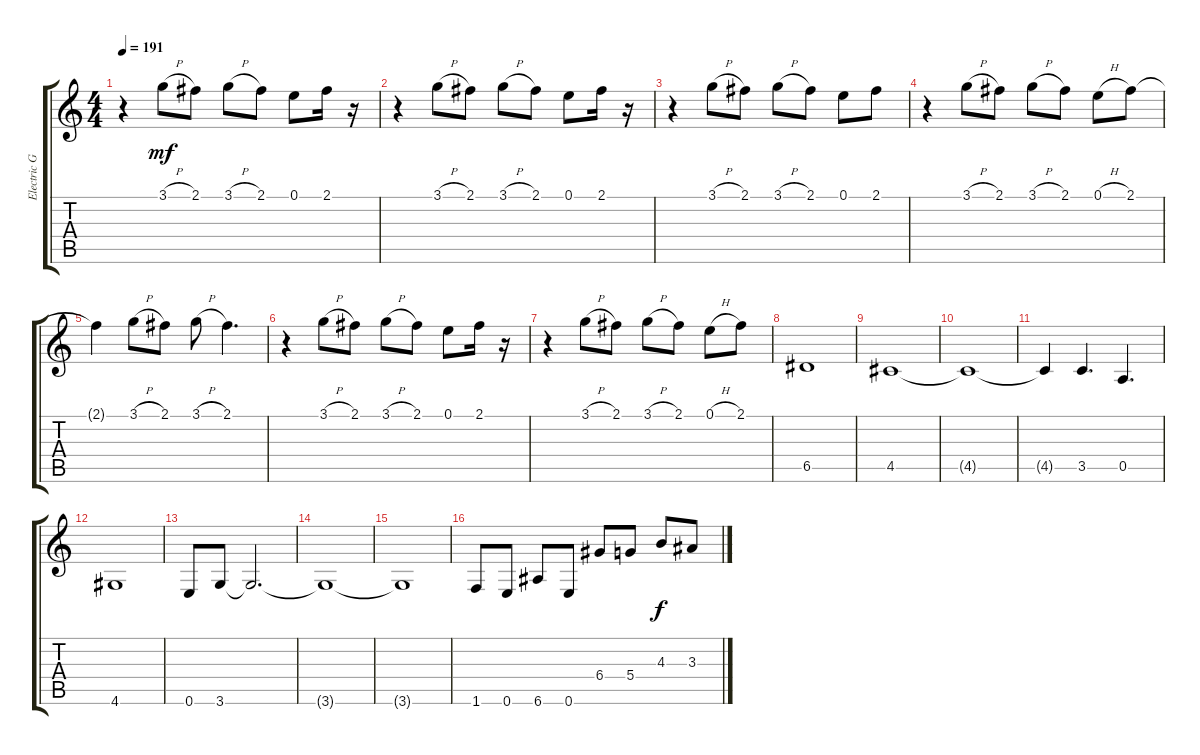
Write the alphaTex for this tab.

\track ("Electric Guitar Right" "Electric G") {instrument distortionguitar}
\staff {score tabs}
\tuning (E4 B3 G3 D3 A2 E2) {hide}
\ts (4 4)
\tempo 191
\clef g2
\ks c
r.4{dy mf} 3.1{h}.8 2.1.8 3.1{h}.8 2.1.8 0.1.8 2.1.16 r.16 |
r.4 3.1{h}.8 2.1.8 3.1{h}.8 2.1.8 0.1.8 2.1.16 r.16 |
r.4 3.1{h}.8 2.1.8 3.1{h}.8 2.1.8 0.1.8 2.1.8 |
r.4 3.1{h}.8 2.1.8 3.1{h}.8 2.1.8 0.1{h}.8 2.1.8 |
2.1{t}.4 3.1{h}.8 2.1.8 3.1{h}.8 2.1.4{d} |
r.4 3.1{h}.8 2.1.8 3.1{h}.8 2.1.8 0.1.8 2.1.16 r.16 |
r.4 3.1{h}.8 2.1.8 3.1{h}.8 2.1.8 0.1{h}.8 2.1.8{volume 5} |
6.5.1{volume 16 instrument distortionguitar} |
4.5.1 |
4.5{t}.1 |
4.5{t}.4 3.5.4{d} 0.5.4{d} |
4.6.1 |
0.6.8 3.6.8 3.6{t}.2{d} |
3.6{t}.1 |
3.6{t}.1 |
1.6.8 0.6.8 6.6.8 0.6.8 6.4.8 5.4.8 4.3.8{dy f} 3.3.8
